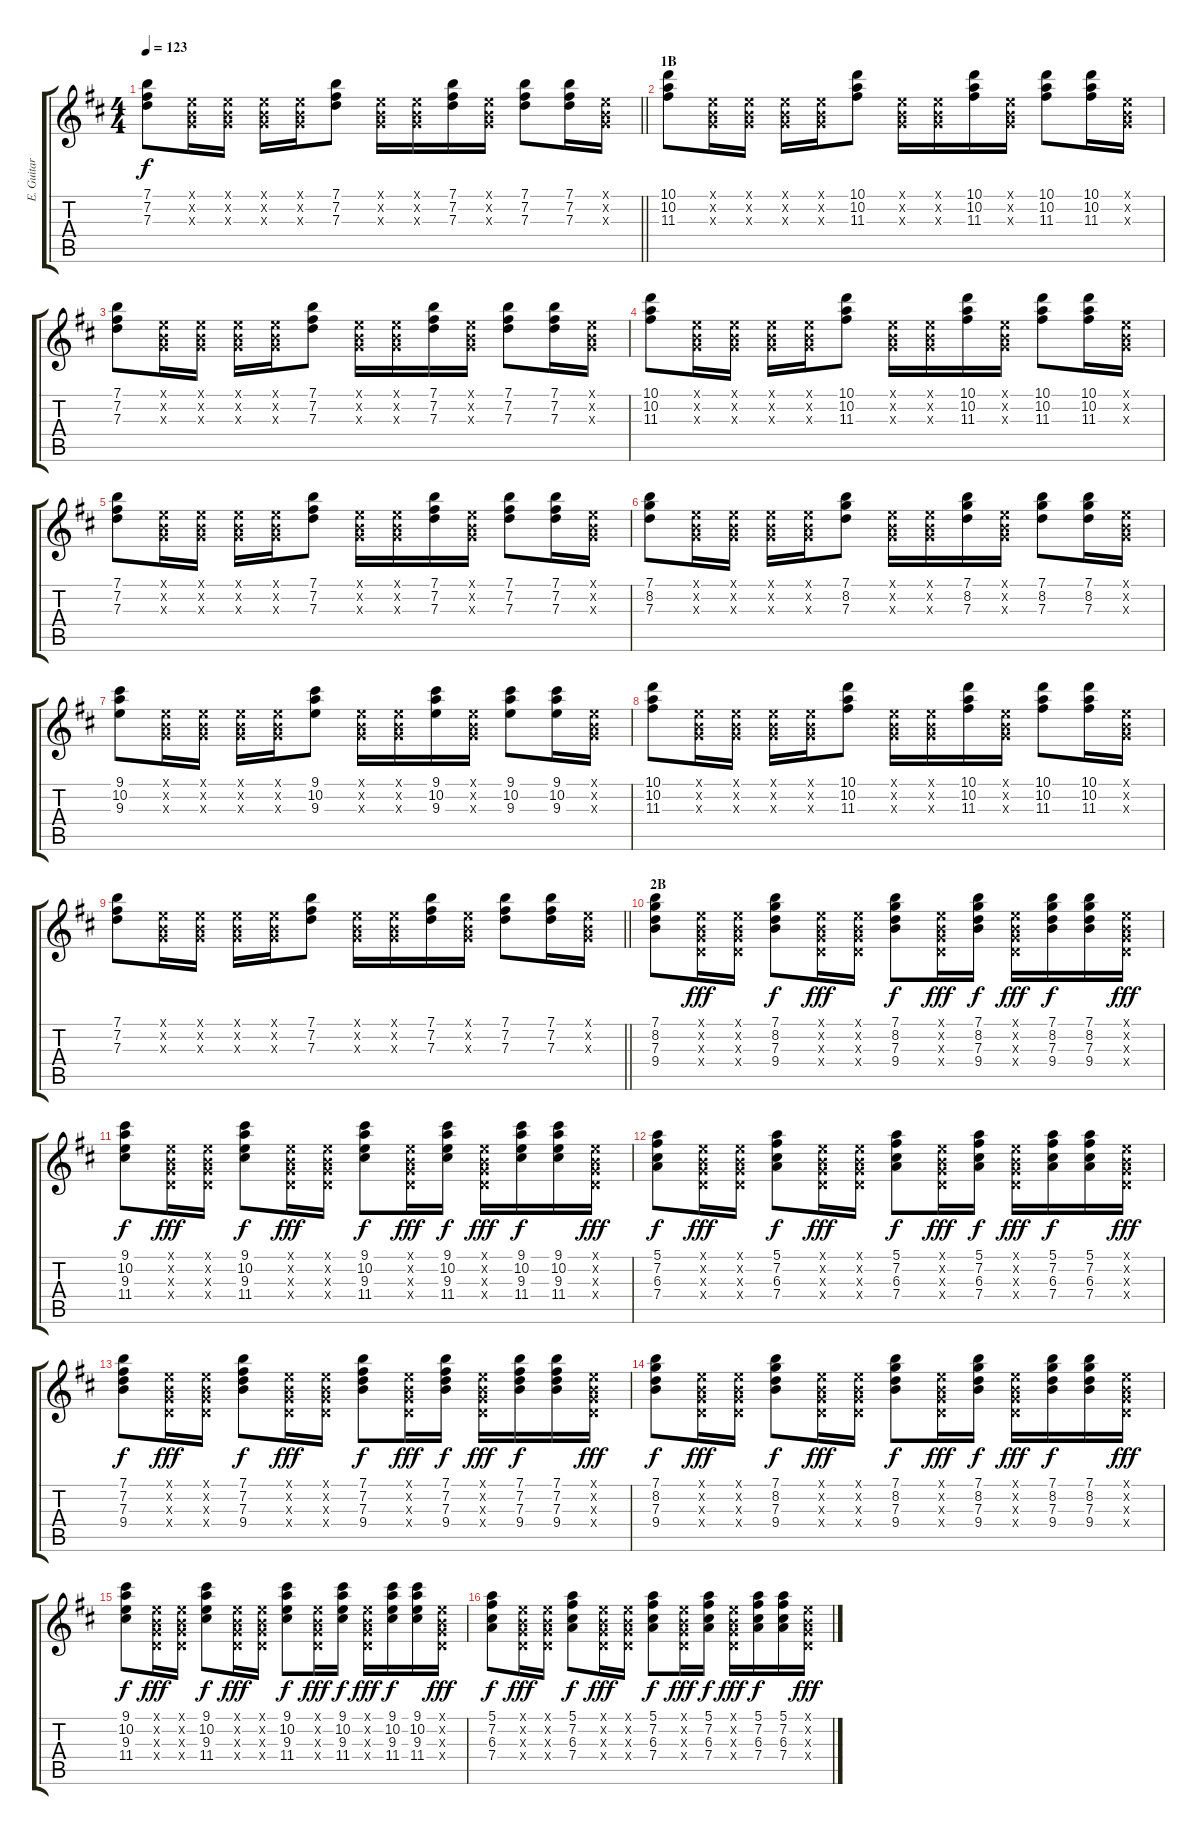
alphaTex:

\track ("E. Guitar I" "E. Guitar ") {instrument electricguitarjazz}
\staff {score tabs}
\tuning (E4 B3 G3 D3 A2 E2) {hide}
\ts (4 4)
\tempo 123
\clef g2
\barLineRight lightlight
\ks d
(7.1 7.2 7.3).8{dy f} (0.1{x} 0.2{x} 0.3{x}).16 (0.1{x} 0.2{x} 0.3{x}).16 (0.1{x} 0.2{x} 0.3{x}).16 (0.1{x} 0.2{x} 0.3{x}).16 (7.1 7.2 7.3).8 (0.1{x} 0.2{x} 0.3{x}).16 (0.1{x} 0.2{x} 0.3{x}).16 (7.1 7.2 7.3).16 (0.1{x} 0.2{x} 0.3{x}).16 (7.1 7.2 7.3).8 (7.1 7.2 7.3).16 (0.1{x} 0.2{x} 0.3{x}).16 |
\section ("" "1B")
(10.1 10.2 11.3).8 (0.1{x} 0.2{x} 0.3{x}).16 (0.1{x} 0.2{x} 0.3{x}).16 (0.1{x} 0.2{x} 0.3{x}).16 (0.1{x} 0.2{x} 0.3{x}).16 (10.1 10.2 11.3).8 (0.1{x} 0.2{x} 0.3{x}).16 (0.1{x} 0.2{x} 0.3{x}).16 (10.1 10.2 11.3).16 (0.1{x} 0.2{x} 0.3{x}).16 (10.1 10.2 11.3).8 (10.1 10.2 11.3).16 (0.1{x} 0.2{x} 0.3{x}).16 |
(7.1 7.2 7.3).8 (0.1{x} 0.2{x} 0.3{x}).16 (0.1{x} 0.2{x} 0.3{x}).16 (0.1{x} 0.2{x} 0.3{x}).16 (0.1{x} 0.2{x} 0.3{x}).16 (7.1 7.2 7.3).8 (0.1{x} 0.2{x} 0.3{x}).16 (0.1{x} 0.2{x} 0.3{x}).16 (7.1 7.2 7.3).16 (0.1{x} 0.2{x} 0.3{x}).16 (7.1 7.2 7.3).8 (7.1 7.2 7.3).16 (0.1{x} 0.2{x} 0.3{x}).16 |
(10.1 10.2 11.3).8 (0.1{x} 0.2{x} 0.3{x}).16 (0.1{x} 0.2{x} 0.3{x}).16 (0.1{x} 0.2{x} 0.3{x}).16 (0.1{x} 0.2{x} 0.3{x}).16 (10.1 10.2 11.3).8 (0.1{x} 0.2{x} 0.3{x}).16 (0.1{x} 0.2{x} 0.3{x}).16 (10.1 10.2 11.3).16 (0.1{x} 0.2{x} 0.3{x}).16 (10.1 10.2 11.3).8 (10.1 10.2 11.3).16 (0.1{x} 0.2{x} 0.3{x}).16 |
(7.1 7.2 7.3).8 (0.1{x} 0.2{x} 0.3{x}).16 (0.1{x} 0.2{x} 0.3{x}).16 (0.1{x} 0.2{x} 0.3{x}).16 (0.1{x} 0.2{x} 0.3{x}).16 (7.1 7.2 7.3).8 (0.1{x} 0.2{x} 0.3{x}).16 (0.1{x} 0.2{x} 0.3{x}).16 (7.1 7.2 7.3).16 (0.1{x} 0.2{x} 0.3{x}).16 (7.1 7.2 7.3).8 (7.1 7.2 7.3).16 (0.1{x} 0.2{x} 0.3{x}).16 |
(7.1 8.2 7.3).8 (0.1{x} 0.2{x} 0.3{x}).16 (0.1{x} 0.2{x} 0.3{x}).16 (0.1{x} 0.2{x} 0.3{x}).16 (0.1{x} 0.2{x} 0.3{x}).16 (7.1 8.2 7.3).8 (0.1{x} 0.2{x} 0.3{x}).16 (0.1{x} 0.2{x} 0.3{x}).16 (7.1 8.2 7.3).16 (0.1{x} 0.2{x} 0.3{x}).16 (7.1 8.2 7.3).8 (7.1 8.2 7.3).16 (0.1{x} 0.2{x} 0.3{x}).16 |
(9.1 10.2 9.3).8 (0.1{x} 0.2{x} 0.3{x}).16 (0.1{x} 0.2{x} 0.3{x}).16 (0.1{x} 0.2{x} 0.3{x}).16 (0.1{x} 0.2{x} 0.3{x}).16 (9.1 10.2 9.3).8 (0.1{x} 0.2{x} 0.3{x}).16 (0.1{x} 0.2{x} 0.3{x}).16 (9.1 10.2 9.3).16 (0.1{x} 0.2{x} 0.3{x}).16 (9.1 10.2 9.3).8 (9.1 10.2 9.3).16 (0.1{x} 0.2{x} 0.3{x}).16 |
(10.1 10.2 11.3).8 (0.1{x} 0.2{x} 0.3{x}).16 (0.1{x} 0.2{x} 0.3{x}).16 (0.1{x} 0.2{x} 0.3{x}).16 (0.1{x} 0.2{x} 0.3{x}).16 (10.1 10.2 11.3).8 (0.1{x} 0.2{x} 0.3{x}).16 (0.1{x} 0.2{x} 0.3{x}).16 (10.1 10.2 11.3).16 (0.1{x} 0.2{x} 0.3{x}).16 (10.1 10.2 11.3).8 (10.1 10.2 11.3).16 (0.1{x} 0.2{x} 0.3{x}).16 |
\barLineRight lightlight
(7.1 7.2 7.3).8 (0.1{x} 0.2{x} 0.3{x}).16 (0.1{x} 0.2{x} 0.3{x}).16 (0.1{x} 0.2{x} 0.3{x}).16 (0.1{x} 0.2{x} 0.3{x}).16 (7.1 7.2 7.3).8 (0.1{x} 0.2{x} 0.3{x}).16 (0.1{x} 0.2{x} 0.3{x}).16 (7.1 7.2 7.3).16 (0.1{x} 0.2{x} 0.3{x}).16 (7.1 7.2 7.3).8 (7.1 7.2 7.3).16 (0.1{x} 0.2{x} 0.3{x}).16 |
\section ("" "2B")
(7.1 8.2 7.3 9.4).8 (0.1{x} 0.2{x} 0.3{x} 0.4{x}).16{dy fff} (0.1{x} 0.2{x} 0.3{x} 0.4{x}).16 (7.1 8.2 7.3 9.4).8{dy f} (0.1{x} 0.2{x} 0.3{x} 0.4{x}).16{dy fff} (0.1{x} 0.2{x} 0.3{x} 0.4{x}).16 (7.1 8.2 7.3 9.4).8{dy f} (0.1{x} 0.2{x} 0.3{x} 0.4{x}).16{dy fff} (7.1 8.2 7.3 9.4).16{dy f} (0.1{x} 0.2{x} 0.3{x} 0.4{x}).16{dy fff} (7.1 8.2 7.3 9.4).16{dy f} (7.1 8.2 7.3 9.4).16 (0.1{x} 0.2{x} 0.3{x} 0.4{x}).16{dy fff} |
(9.1 10.2 9.3 11.4).8{dy f} (0.1{x} 0.2{x} 0.3{x} 0.4{x}).16{dy fff} (0.1{x} 0.2{x} 0.3{x} 0.4{x}).16 (9.1 10.2 9.3 11.4).8{dy f} (0.1{x} 0.2{x} 0.3{x} 0.4{x}).16{dy fff} (0.1{x} 0.2{x} 0.3{x} 0.4{x}).16 (9.1 10.2 9.3 11.4).8{dy f} (0.1{x} 0.2{x} 0.3{x} 0.4{x}).16{dy fff} (9.1 10.2 9.3 11.4).16{dy f} (0.1{x} 0.2{x} 0.3{x} 0.4{x}).16{dy fff} (9.1 10.2 9.3 11.4).16{dy f} (9.1 10.2 9.3 11.4).16 (0.1{x} 0.2{x} 0.3{x} 0.4{x}).16{dy fff} |
(5.1 7.2 6.3 7.4).8{dy f} (0.1{x} 0.2{x} 0.3{x} 0.4{x}).16{dy fff} (0.1{x} 0.2{x} 0.3{x} 0.4{x}).16 (5.1 7.2 6.3 7.4).8{dy f} (0.1{x} 0.2{x} 0.3{x} 0.4{x}).16{dy fff} (0.1{x} 0.2{x} 0.3{x} 0.4{x}).16 (5.1 7.2 6.3 7.4).8{dy f} (0.1{x} 0.2{x} 0.3{x} 0.4{x}).16{dy fff} (5.1 7.2 6.3 7.4).16{dy f} (0.1{x} 0.2{x} 0.3{x} 0.4{x}).16{dy fff} (5.1 7.2 6.3 7.4).16{dy f} (5.1 7.2 6.3 7.4).16 (0.1{x} 0.2{x} 0.3{x} 0.4{x}).16{dy fff} |
(7.1 7.2 7.3 9.4).8{dy f} (0.1{x} 0.2{x} 0.3{x} 0.4{x}).16{dy fff} (0.1{x} 0.2{x} 0.3{x} 0.4{x}).16 (7.1 7.2 7.3 9.4).8{dy f} (0.1{x} 0.2{x} 0.3{x} 0.4{x}).16{dy fff} (0.1{x} 0.2{x} 0.3{x} 0.4{x}).16 (7.1 7.2 7.3 9.4).8{dy f} (0.1{x} 0.2{x} 0.3{x} 0.4{x}).16{dy fff} (7.1 7.2 7.3 9.4).16{dy f} (0.1{x} 0.2{x} 0.3{x} 0.4{x}).16{dy fff} (7.1 7.2 7.3 9.4).16{dy f} (7.1 7.2 7.3 9.4).16 (0.1{x} 0.2{x} 0.3{x} 0.4{x}).16{dy fff} |
(7.1 8.2 7.3 9.4).8{dy f} (0.1{x} 0.2{x} 0.3{x} 0.4{x}).16{dy fff} (0.1{x} 0.2{x} 0.3{x} 0.4{x}).16 (7.1 8.2 7.3 9.4).8{dy f} (0.1{x} 0.2{x} 0.3{x} 0.4{x}).16{dy fff} (0.1{x} 0.2{x} 0.3{x} 0.4{x}).16 (7.1 8.2 7.3 9.4).8{dy f} (0.1{x} 0.2{x} 0.3{x} 0.4{x}).16{dy fff} (7.1 8.2 7.3 9.4).16{dy f} (0.1{x} 0.2{x} 0.3{x} 0.4{x}).16{dy fff} (7.1 8.2 7.3 9.4).16{dy f} (7.1 8.2 7.3 9.4).16 (0.1{x} 0.2{x} 0.3{x} 0.4{x}).16{dy fff} |
(9.1 10.2 9.3 11.4).8{dy f} (0.1{x} 0.2{x} 0.3{x} 0.4{x}).16{dy fff} (0.1{x} 0.2{x} 0.3{x} 0.4{x}).16 (9.1 10.2 9.3 11.4).8{dy f} (0.1{x} 0.2{x} 0.3{x} 0.4{x}).16{dy fff} (0.1{x} 0.2{x} 0.3{x} 0.4{x}).16 (9.1 10.2 9.3 11.4).8{dy f} (0.1{x} 0.2{x} 0.3{x} 0.4{x}).16{dy fff} (9.1 10.2 9.3 11.4).16{dy f} (0.1{x} 0.2{x} 0.3{x} 0.4{x}).16{dy fff} (9.1 10.2 9.3 11.4).16{dy f} (9.1 10.2 9.3 11.4).16 (0.1{x} 0.2{x} 0.3{x} 0.4{x}).16{dy fff} |
(5.1 7.2 6.3 7.4).8{dy f} (0.1{x} 0.2{x} 0.3{x} 0.4{x}).16{dy fff} (0.1{x} 0.2{x} 0.3{x} 0.4{x}).16 (5.1 7.2 6.3 7.4).8{dy f} (0.1{x} 0.2{x} 0.3{x} 0.4{x}).16{dy fff} (0.1{x} 0.2{x} 0.3{x} 0.4{x}).16 (5.1 7.2 6.3 7.4).8{dy f} (0.1{x} 0.2{x} 0.3{x} 0.4{x}).16{dy fff} (5.1 7.2 6.3 7.4).16{dy f} (0.1{x} 0.2{x} 0.3{x} 0.4{x}).16{dy fff} (5.1 7.2 6.3 7.4).16{dy f} (5.1 7.2 6.3 7.4).16 (0.1{x} 0.2{x} 0.3{x} 0.4{x}).16{dy fff}
